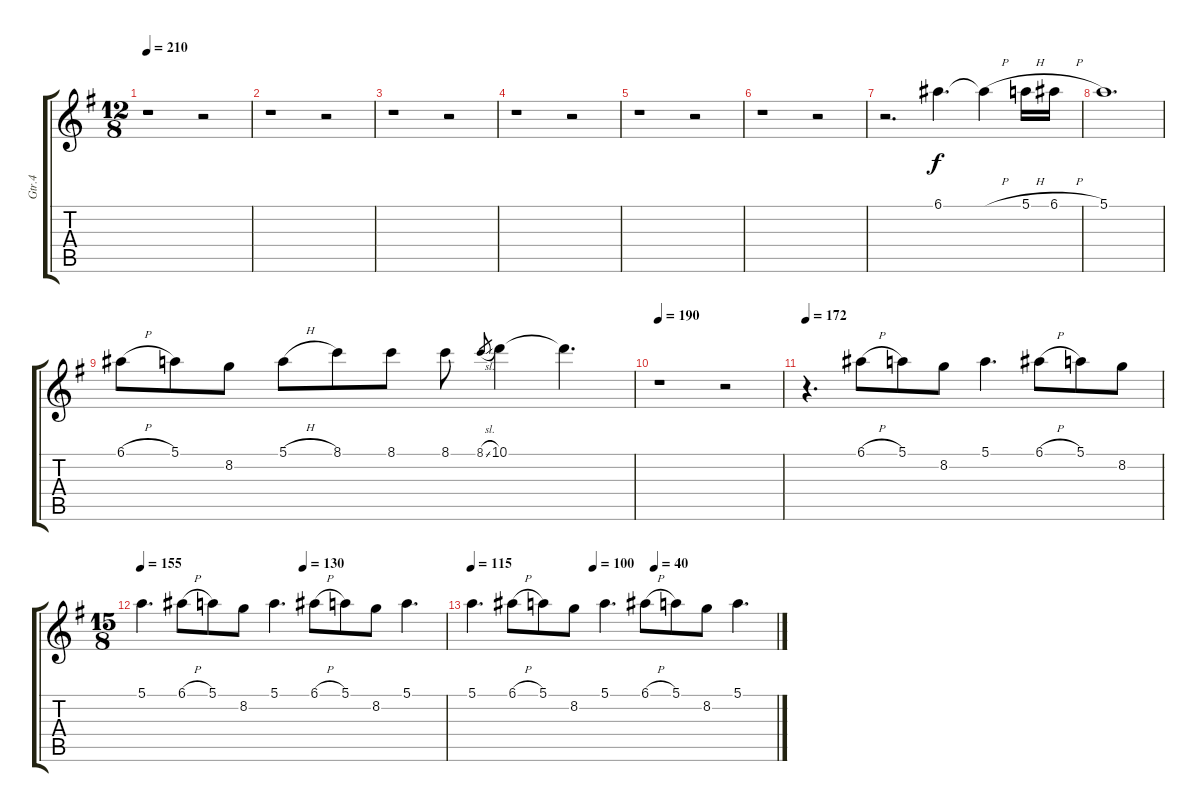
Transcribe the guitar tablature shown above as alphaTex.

\track ("Gtr.4" "Gtr.4") {instrument acousticguitarsteel}
\staff {score tabs}
\tuning (E4 B3 G3 D3 A2 E2) {hide}
\ts (12 8)
\tempo 210
\clef g2
\ks g
r.1{dy f} r.2 |
r.1 r.2 |
r.1 r.2 |
r.1 r.2 |
r.1 r.2 |
r.1 r.2 |
r.2{d} 6.1.4{d} 6.1{h t}.4 5.1{h}.16 6.1{h}.16 |
5.1.1{d} |
6.1{h}.8 5.1.8 8.2.8 5.1{h}.8 8.1.8 8.1.8 8.1.8 8.1{sl}.8{gr} 10.1.4 10.1{t}.4{d} |
\tempo 190
r.1 r.2 |
\tempo 172
r.4{d} 6.1{h}.8 5.1.8 8.2.8 5.1.4{d} 6.1{h}.8 5.1.8 8.2.8 |
\ts (15 8)
\tempo 155
\tempo (130 0.5333333333333333)
5.1.4{d} 6.1{h}.8 5.1.8 8.2.8 5.1.4{d} 6.1{h}.8 5.1.8 8.2.8 5.1.4{d} |
\tempo 115
\tempo (100 0.4)
\tempo (40 0.6)
5.1.4{d} 6.1{h}.8 5.1.8 8.2.8 5.1.4{d} 6.1{h}.8 5.1.8 8.2.8 5.1.4{d}
